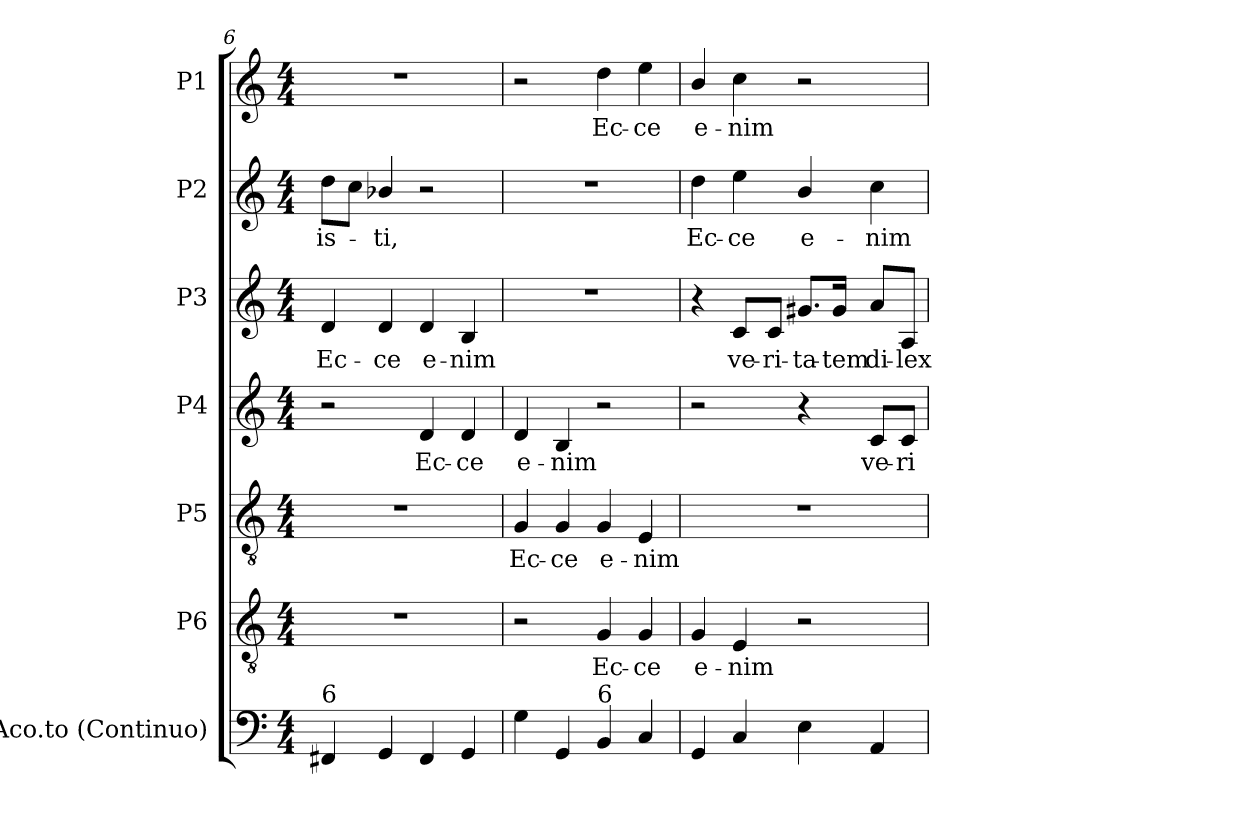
**kern	**kern	**text	**kern	**text	**kern	**text	**kern	**text	**kern	**text	**kern	**text
*part7	*part6	*part6	*part5	*part5	*part4	*part4	*part3	*part3	*part2	*part2	*part1	*part1
*staff7	*staff6	*staff6	*staff5	*staff5	*staff4	*staff4	*staff3	*staff3	*staff2	*staff2	*staff1	*staff1
*I"Aco.to (Continuo)	*I"P6	*	*I"P5	*	*I"P4	*	*I"P3	*	*I"P2	*	*I"P1	*
*I'Cont.	*	*	*	*	*	*	*	*	*	*	*	*
*clefF4	*clefGv2	*	*clefGv2	*	*clefG2	*	*clefG2	*	*clefG2	*	*clefG2	*
*	*ITrd7c12	*	*ITrd7c12	*	*	*	*	*	*	*	*	*
*k[]	*k[]	*	*k[]	*	*k[]	*	*k[]	*	*k[]	*	*k[]	*
*C:	*C:	*	*C:	*	*C:	*	*C:	*	*C:	*	*C:	*
*M4/4	*M4/4	*	*M4/4	*	*M4/4	*	*M4/4	*	*M4/4	*	*M4/4	*
=6	=6	=6	=6	=6	=6	=6	=6	=6	=6	=6	=6	=6
!	!	!	!	!	!	!	!	!LO:LY:b:color=#000000	!	!	!	!
!LO:TX:a:t=6	!	!	!	!	!	!	!	!	!	!	!	!
!	!	!	!	!	!	!	!	!	!	!LO:LY:b:color=#000000	!	!
4FF#Xi/	1r	.	1r	.	2r	.	4di/	Ec-	8ddi\L	-is-	1r	.
.	.	.	.	.	.	.	.	.	8cci\J	.	.	.
!	!	!	!	!	!	!	!	!LO:LY:b:color=#000000	!	!	!	!
!	!	!	!	!	!	!	!	!	!	!LO:LY:b:color=#000000	!	!
4GGi/	.	.	.	.	.	.	4di/	-ce	4b-Xi/	-ti,	.	.
!	!	!	!	!	!	!LO:LY:b:color=#000000	!	!	!	!	!	!
!	!	!	!	!	!	!	!	!LO:LY:b:color=#000000	!	!	!	!
4FF#i/	.	.	.	.	4di/	Ec-	4di/	e-	2r	.	.	.
!	!	!	!	!	!	!LO:LY:b:color=#000000	!	!	!	!	!	!
!	!	!	!	!	!	!	!	!LO:LY:b:color=#000000	!	!	!	!
4GGi/	.	.	.	.	4di/	-ce	4Bi/	-nim	.	.	.	.
=7	=7	=7	=7	=7	=7	=7	=7	=7	=7	=7	=7	=7
!	!	!	!	!LO:LY:b:color=#000000	!	!	!	!	!	!	!	!
!	!	!	!	!	!	!LO:LY:b:color=#000000	!	!	!	!	!	!
4Gi\	2r	.	4GGi/	Ec-	4di/	e-	1r	.	1r	.	2r	.
!	!	!	!	!LO:LY:b:color=#000000	!	!	!	!	!	!	!	!
!	!	!	!	!	!	!LO:LY:b:color=#000000	!	!	!	!	!	!
4GGi/	.	.	4GGi/	-ce	4Bi/	-nim	.	.	.	.	.	.
!	!	!LO:LY:b:color=#000000	!	!	!	!	!	!	!	!	!	!
!	!	!	!	!LO:LY:b:color=#000000	!	!	!	!	!	!	!	!
!LO:TX:a:t=6	!	!	!	!	!	!	!	!	!	!	!	!
!	!	!	!	!	!	!	!	!	!	!	!	!LO:LY:b:color=#000000
4BBi/	4GGi/	Ec-	4GGi/	e-	2r	.	.	.	.	.	4ddi\	Ec-
!	!	!LO:LY:b:color=#000000	!	!	!	!	!	!	!	!	!	!
!	!	!	!	!LO:LY:b:color=#000000	!	!	!	!	!	!	!	!
!	!	!	!	!	!	!	!	!	!	!	!	!LO:LY:b:color=#000000
4Ci/	4GGi/	-ce	4EEi/	-nim	.	.	.	.	.	.	4eei\	-ce
!!LO:PB:g=z
=8	=8	=8	=8	=8	=8	=8	=8	=8	=8	=8	=8	=8
!	!	!LO:LY:b:color=#000000	!	!	!	!	!	!	!	!	!	!
!	!	!	!	!	!	!	!	!	!	!LO:LY:b:color=#000000	!	!
!	!	!	!	!	!	!	!	!	!	!	!	!LO:LY:b:color=#000000
4GGi/	4GGi/	e-	1r	.	2r	.	4r	.	4ddi\	Ec-	4bi/	e-
!	!	!LO:LY:b:color=#000000	!	!	!	!	!	!	!	!	!	!
!	!	!	!	!	!	!	!	!LO:LY:b:color=#000000	!	!	!	!
!	!	!	!	!	!	!	!	!	!	!LO:LY:b:color=#000000	!	!
!	!	!	!	!	!	!	!	!	!	!	!	!LO:LY:b:color=#000000
4Ci/	4EEi/	-nim	.	.	.	.	8ci/L	ve-	4eei\	-ce	4cci\	-nim
!	!	!	!	!	!	!	!	!LO:LY:b:color=#000000	!	!	!	!
.	.	.	.	.	.	.	8ci/J	-ri-	.	.	.	.
!	!	!	!	!	!	!	!	!LO:LY:b:color=#000000	!	!	!	!
!	!	!	!	!	!	!	!	!	!	!LO:LY:b:color=#000000	!	!
4Ei\	2r	.	.	.	4r	.	8.g#Xi/L	-ta-	4bi/	e-	2r	.
!	!	!	!	!	!	!	!	!LO:LY:b:color=#000000	!	!	!	!
.	.	.	.	.	.	.	16g#i/Jk	-tem	.	.	.	.
!	!	!	!	!	!	!LO:LY:b:color=#000000	!	!	!	!	!	!
!	!	!	!	!	!	!	!	!LO:LY:b:color=#000000	!	!	!	!
!	!	!	!	!	!	!	!	!	!	!LO:LY:b:color=#000000	!	!
4AAi/	.	.	.	.	8ci/L	ve-	8ai/L	di-	4cci\	-nim	.	.
!	!	!	!	!	!	!LO:LY:b:color=#000000	!	!	!	!	!	!
!	!	!	!	!	!	!	!	!LO:LY:b:color=#000000	!	!	!	!
.	.	.	.	.	8ci/J	-ri-	8Ai/J	-lex-	.	.	.	.
=	=	=	=	=	=	=	=	=	=	=	=	=
*-	*-	*-	*-	*-	*-	*-	*-	*-	*-	*-	*-	*-
